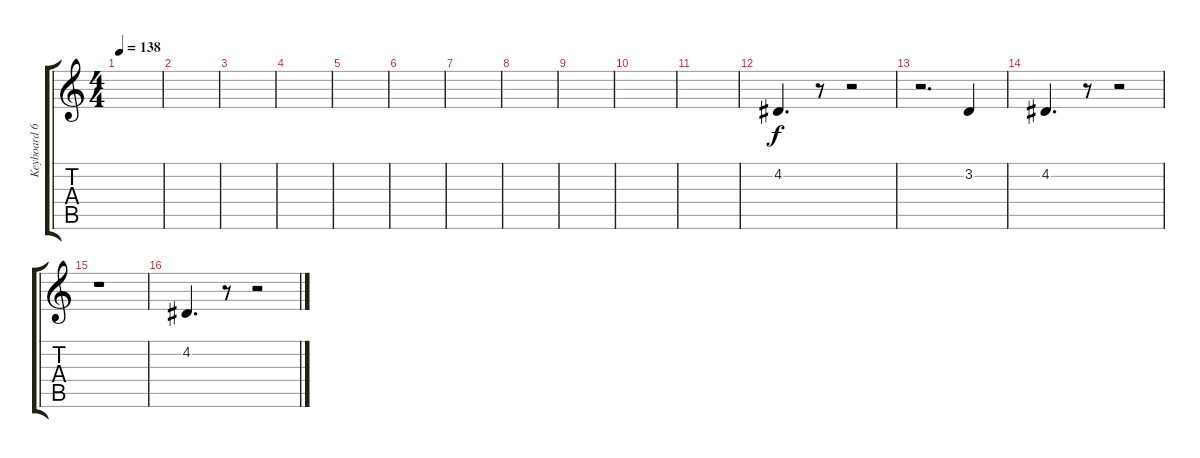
\track ("Keyboard 6" "Keyboard 6") {instrument lead8bassandlead}
\staff {score tabs}
\tuning (E4 B3 G3 D3 A2 E2) {hide}
\ts (4 4)
\tempo 138
\clef g2
\ks c
|
|
|
|
|
|
|
|
|
|
|
4.2.4{d} r.8 r.2 |
r.2{d} 3.2.4 |
4.2.4{d} r.8 r.2 |
r.1 |
4.2.4{d} r.8 r.2
